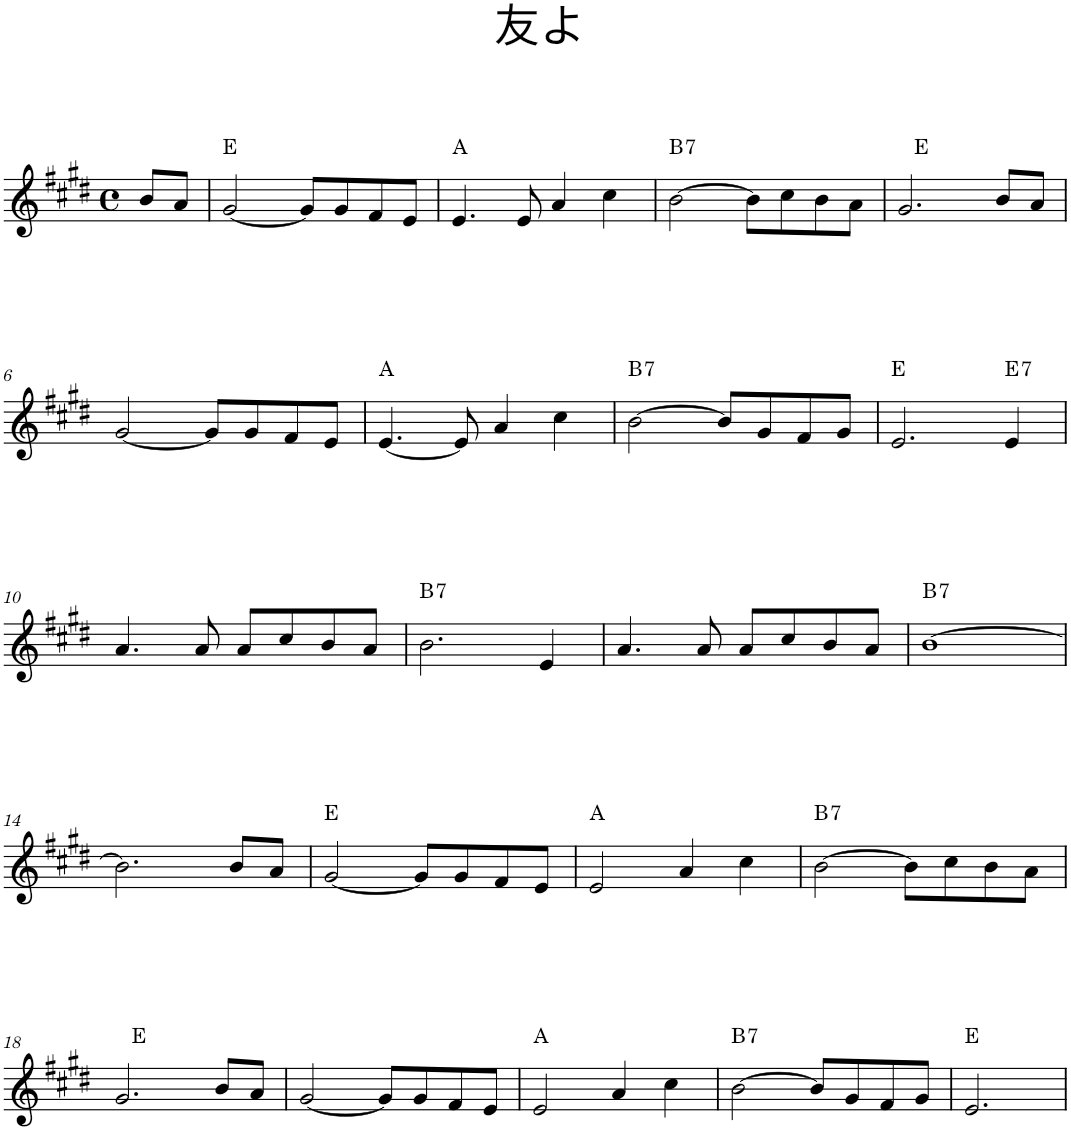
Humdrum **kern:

**kern	**harte
*part1	*part1
*staff1	*
*I"Piano	*
*I'Pno.	*
*clefG2	*
*k[f#c#g#d#]	*
*E:	*
*M4/4	*
*met(c)	*
=1	=1
8b/L	.
8a/J	.
=2	=2
[2g#/	E:maj
8g#/L]	.
8g#/	.
8f#/	.
8e/J	.
=3	=3
4.e/	A:maj
8e/	.
4a/	.
4cc#\	.
=4	=4
!	!LO:H:kt=7
[2b\	B:7
8b\L]	.
8cc#\	.
8b\	.
8a\J	.
=5	=5
*^	*
2.g#/	8ryy	.
.	2..ryy	E:maj
8b/L	.	.
8a/J	.	.
*v	*v	*
!!LO:LB:g=z
=6	=6
[2g#/	.
8g#/L]	.
8g#/	.
8f#/	.
8e/J	.
=7	=7
[4.e/	A:maj
8e/]	.
4a/	.
4cc#\	.
=8	=8
!	!LO:H:kt=7
[2b\	B:7
8b/L]	.
8g#/	.
8f#/	.
8g#/J	.
=9	=9
2.e/	E:maj
!	!LO:H:kt=7
4e/	E:7
!!LO:LB:g=z
=10	=10
4.a/	.
8a/	.
8a/L	.
8cc#/	.
8b/	.
8a/J	.
=11	=11
!	!LO:H:kt=7
2.b\	B:7
4e/	.
=12	=12
4.a/	.
8a/	.
8a/L	.
8cc#/	.
8b/	.
8a/J	.
=13	=13
!	!LO:H:kt=7
[1b	B:7
!!LO:LB:g=z
=14	=14
2.b\]	.
8b/L	.
8a/J	.
=15	=15
[2g#/	E:maj
8g#/L]	.
8g#/	.
8f#/	.
8e/J	.
=16	=16
2e/	A:maj
4a/	.
4cc#\	.
=17	=17
!	!LO:H:kt=7
[2b\	B:7
8b\L]	.
8cc#\	.
8b\	.
8a\J	.
!!LO:LB:g=z
=18	=18
*^	*
2.g#/	8ryy	.
.	2..ryy	E:maj
8b/L	.	.
8a/J	.	.
*v	*v	*
=19	=19
[2g#/	.
8g#/L]	.
8g#/	.
8f#/	.
8e/J	.
=20	=20
2e/	A:maj
4a/	.
4cc#\	.
=21	=21
!	!LO:H:kt=7
[2b\	B:7
8b/L]	.
8g#/	.
8f#/	.
8g#/J	.
=22	=22
2.e/	E:maj
=	=
*-	*-
